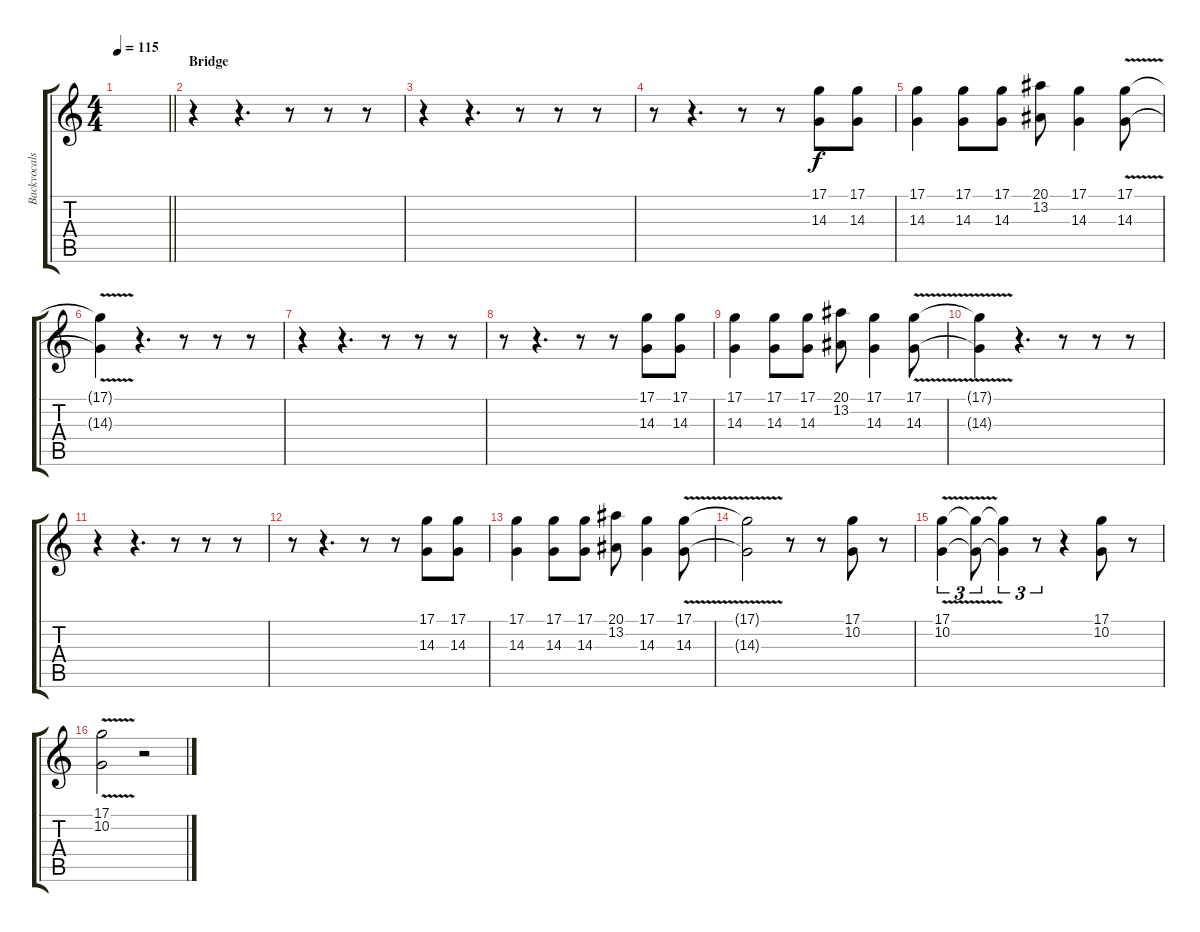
\track ("Backvocals" "Backvocals") {instrument lead6voice}
\staff {score tabs}
\tuning (D4 A3 F3 C3 G2 D2) {hide}
\ts (4 4)
\tempo 115
\clef g2
\barLineRight lightlight
\ks c
|
\section ("" "Bridge")
r.4 r.4{d} r.8 r.8 r.8 |
r.4 r.4{d} r.8 r.8 r.8 |
r.8 r.4{d} r.8 r.8 (17.1 14.3).8 (17.1 14.3).8 |
(17.1 14.3).4 (17.1 14.3).8 (17.1 14.3).8 (20.1 13.2).8 (17.1 14.3).4 (17.1{v} 14.3).8 |
(17.1{t} 14.3{t}).4 r.4{d} r.8 r.8 r.8 |
r.4 r.4{d} r.8 r.8 r.8 |
r.8 r.4{d} r.8 r.8 (17.1 14.3).8 (17.1 14.3).8 |
(17.1 14.3).4 (17.1 14.3).8 (17.1 14.3).8 (20.1 13.2).8 (17.1 14.3).4 (17.1{v} 14.3).8 |
(17.1{t} 14.3{t}).4 r.4{d} r.8 r.8 r.8 |
r.4 r.4{d} r.8 r.8 r.8 |
r.8 r.4{d} r.8 r.8 (17.1 14.3).8 (17.1 14.3).8 |
(17.1 14.3).4 (17.1 14.3).8 (17.1 14.3).8 (20.1 13.2).8 (17.1 14.3).4 (17.1{v} 14.3).8 |
(17.1{t} 14.3{t}).2 r.8 r.8 (17.1 10.2).8 r.8 |
(17.1{v} 10.2).4{tu (3 2)} (17.1{t} 10.2{t}).8{tu (3 2)} (17.1{t} 10.2{t}).4{tu (3 2)} r.8{tu (3 2)} r.4 (17.1 10.2).8 r.8 |
(17.1{v} 10.2).2 r.2
